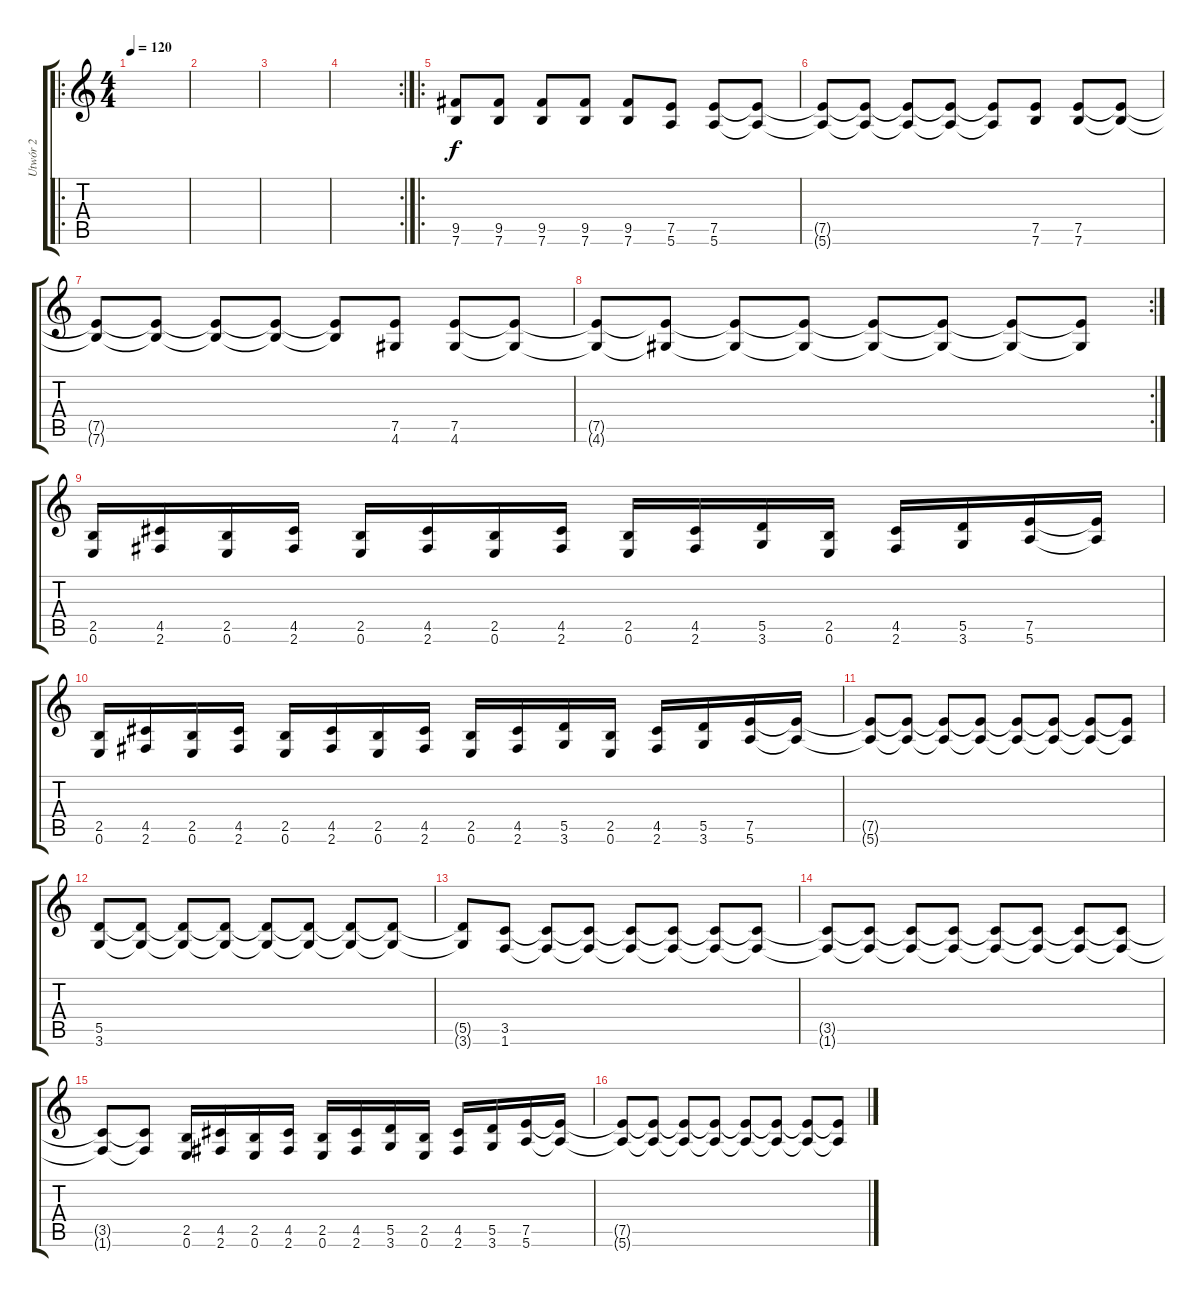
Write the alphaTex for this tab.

\track ("Utwór 2" "Utwór 2") {instrument distortionguitar}
\staff {score tabs}
\tuning (E4 B3 G3 D3 A2 E2) {hide}
\ro
\ts (4 4)
\tempo 120
\clef g2
\ks c
|
|
|
\rc 2
|
\ro
(9.5 7.6).8 (9.5 7.6).8 (9.5 7.6).8 (9.5 7.6).8 (9.5 7.6).8 (7.5 5.6).8 (7.5 5.6).8 (7.5{t} 5.6{t}).8 |
(7.5{t} 5.6{t}).8 (7.5{t} 5.6{t}).8 (7.5{t} 5.6{t}).8 (7.5{t} 5.6{t}).8 (7.5{t} 5.6{t}).8 (7.5 7.6).8 (7.5 7.6).8 (7.5{t} 7.6{t}).8 |
(7.5{t} 7.6{t}).8 (7.5{t} 7.6{t}).8 (7.5{t} 7.6{t}).8 (7.5{t} 7.6{t}).8 (7.5{t} 7.6{t}).8 (7.5 4.6).8 (7.5 4.6).8 (7.5{t} 4.6{t}).8 |
\rc 2
(7.5{t} 4.6{t}).8 (7.5{t} 4.6{t}).8 (7.5{t} 4.6{t}).8 (7.5{t} 4.6{t}).8 (7.5{t} 4.6{t}).8 (7.5{t} 4.6{t}).8 (7.5{t} 4.6{t}).8 (7.5{t} 4.6{t}).8 |
(2.5 0.6).16 (4.5 2.6).16 (2.5 0.6).16 (4.5 2.6).16 (2.5 0.6).16 (4.5 2.6).16 (2.5 0.6).16 (4.5 2.6).16 (2.5 0.6).16 (4.5 2.6).16 (5.5 3.6).16 (2.5 0.6).16 (4.5 2.6).16 (5.5 3.6).16 (7.5 5.6).16 (7.5{t} 5.6{t}).16 |
(2.5 0.6).16 (4.5 2.6).16 (2.5 0.6).16 (4.5 2.6).16 (2.5 0.6).16 (4.5 2.6).16 (2.5 0.6).16 (4.5 2.6).16 (2.5 0.6).16 (4.5 2.6).16 (5.5 3.6).16 (2.5 0.6).16 (4.5 2.6).16 (5.5 3.6).16 (7.5 5.6).16 (7.5{t} 5.6{t}).16 |
(7.5{t} 5.6{t}).8 (7.5{t} 5.6{t}).8 (7.5{t} 5.6{t}).8 (7.5{t} 5.6{t}).8 (7.5{t} 5.6{t}).8 (7.5{t} 5.6{t}).8 (7.5{t} 5.6{t}).8 (7.5{t} 5.6{t}).8 |
(5.5 3.6).8 (5.5{t} 3.6{t}).8 (5.5{t} 3.6{t}).8 (5.5{t} 3.6{t}).8 (5.5{t} 3.6{t}).8 (5.5{t} 3.6{t}).8 (5.5{t} 3.6{t}).8 (5.5{t} 3.6{t}).8 |
(5.5{t} 3.6{t}).8 (3.5 1.6).8 (3.5{t} 1.6{t}).8 (3.5{t} 1.6{t}).8 (3.5{t} 1.6{t}).8 (3.5{t} 1.6{t}).8 (3.5{t} 1.6{t}).8 (3.5{t} 1.6{t}).8 |
(3.5{t} 1.6{t}).8 (3.5{t} 1.6{t}).8 (3.5{t} 1.6{t}).8 (3.5{t} 1.6{t}).8 (3.5{t} 1.6{t}).8 (3.5{t} 1.6{t}).8 (3.5{t} 1.6{t}).8 (3.5{t} 1.6{t}).8 |
(3.5{t} 1.6{t}).8 (3.5{t} 1.6{t}).8 (2.5 0.6).16 (4.5 2.6).16 (2.5 0.6).16 (4.5 2.6).16 (2.5 0.6).16 (4.5 2.6).16 (5.5 3.6).16 (2.5 0.6).16 (4.5 2.6).16 (5.5 3.6).16 (7.5 5.6).16 (7.5{t} 5.6{t}).16 |
(7.5{t} 5.6{t}).8 (7.5{t} 5.6{t}).8 (7.5{t} 5.6{t}).8 (7.5{t} 5.6{t}).8 (7.5{t} 5.6{t}).8 (7.5{t} 5.6{t}).8 (7.5{t} 5.6{t}).8 (7.5{t} 5.6{t}).8
